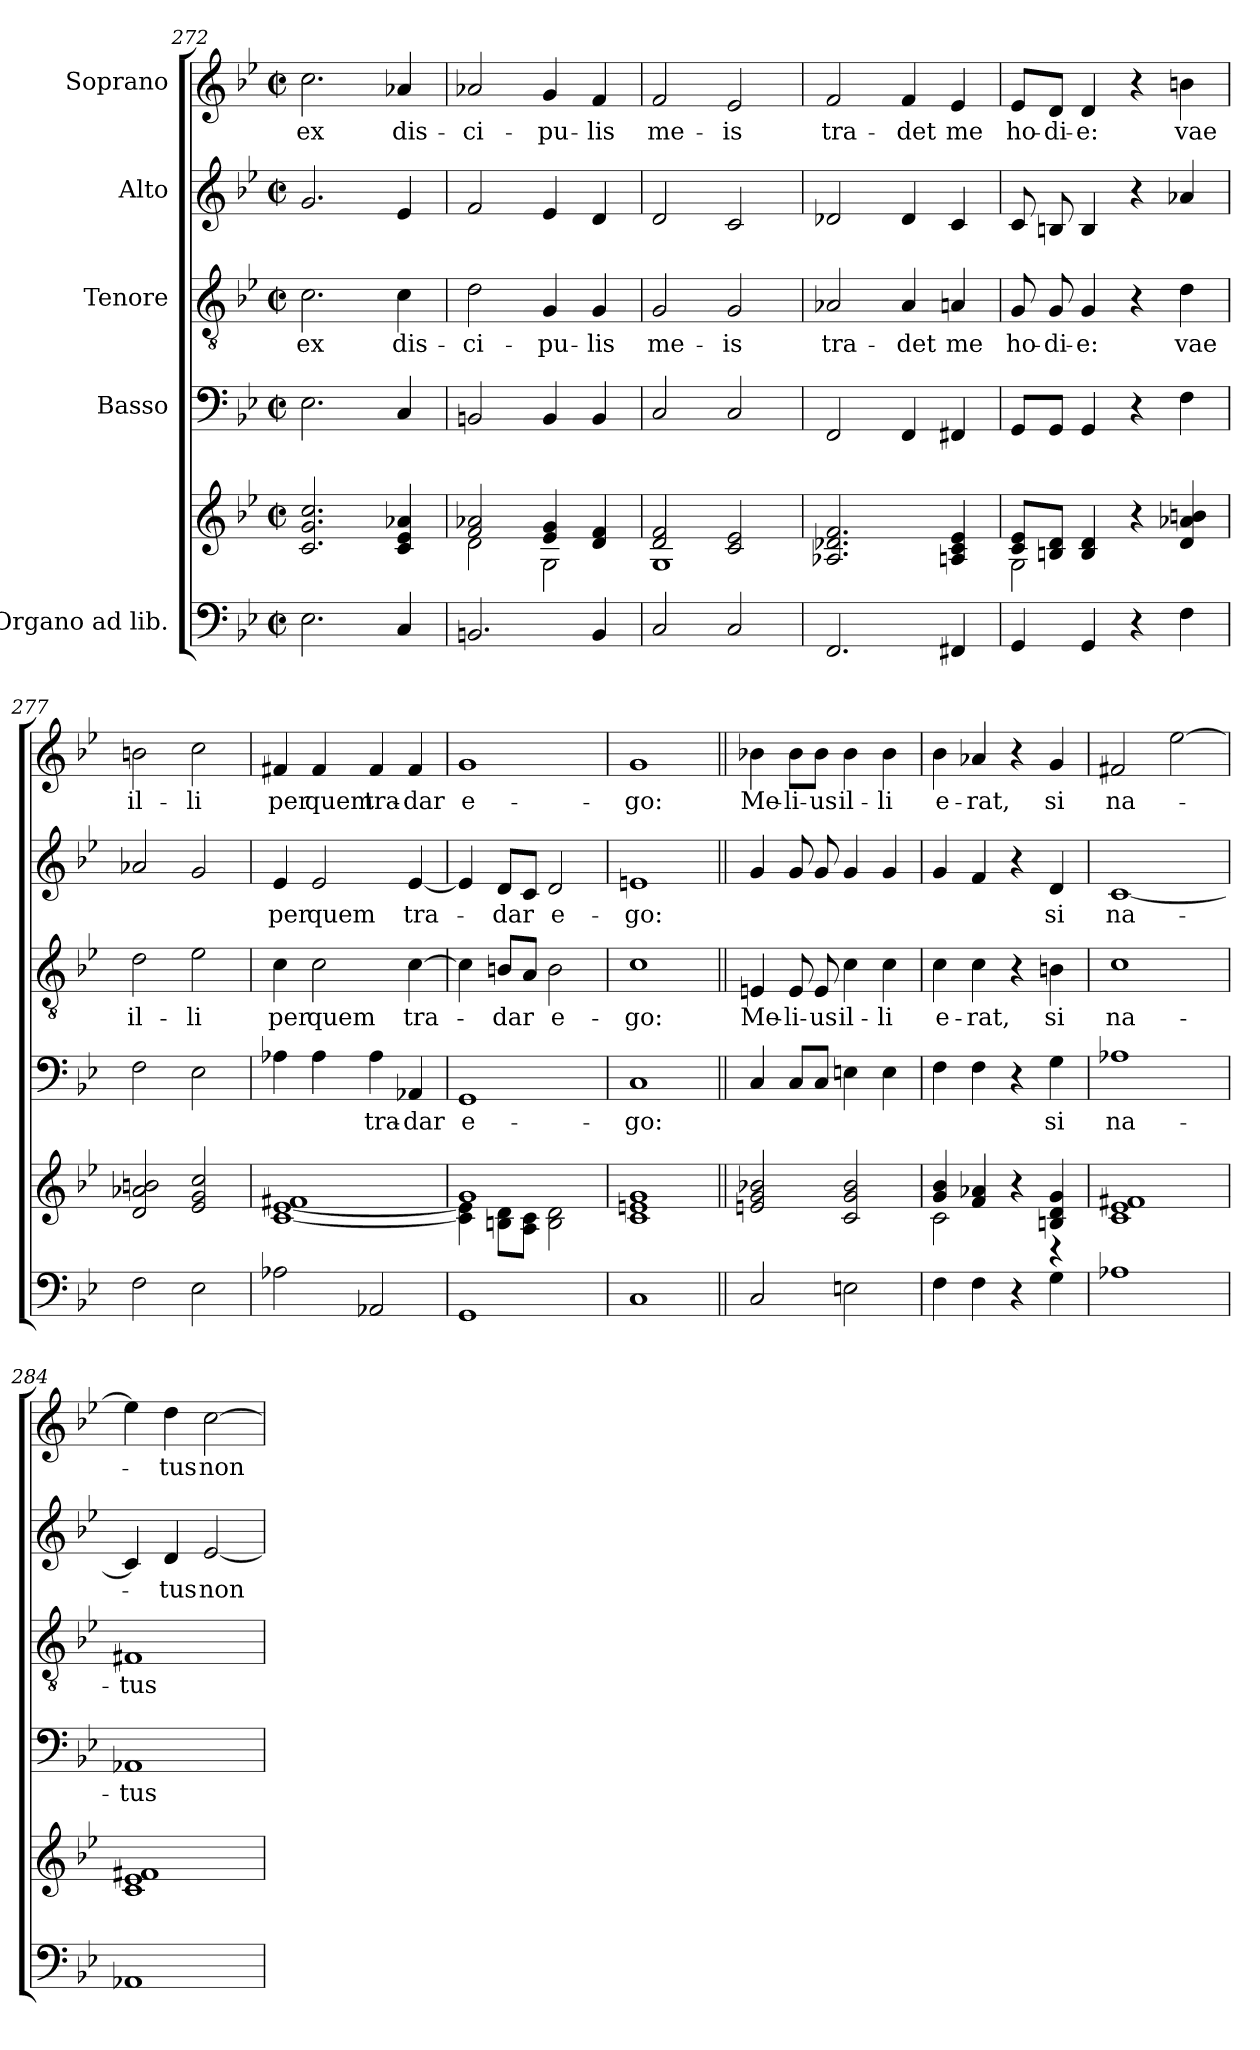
**kern	**kern	**kern	**text	**kern	**text	**kern	**text	**kern	**text
*part5	*part5	*part4	*part4	*part3	*part3	*part2	*part2	*part1	*part1
*staff6	*staff5	*staff4	*staff4	*staff3	*staff3	*staff2	*staff2	*staff1	*staff1
*I"Organo ad lib.	*	*I"Basso	*	*I"Tenore	*	*I"Alto	*	*I"Soprano	*
*clefF4	*clefG2	*clefF4	*	*clefGv2	*	*clefG2	*	*clefG2	*
*k[b-e-]	*k[b-e-]	*k[b-e-]	*	*k[b-e-]	*	*k[b-e-]	*	*k[b-e-]	*
*B-:	*B-:	*B-:	*	*B-:	*	*B-:	*	*B-:	*
*M2/2	*M2/2	*M2/2	*	*M2/2	*	*M2/2	*	*M2/2	*
*met(c|)	*met(c|)	*met(c|)	*	*met(c|)	*	*met(c|)	*	*met(c|)	*
=272	=272	=272	=272	=272	=272	=272	=272	=272	=272
2.E-\	2.c/ 2.g/ 2.cc/	2.E-\	.	2.c\	ex	2.g/	.	2.cc\	ex
4C/	4c/ 4e-/ 4a-X/	4C/	.	4c\	dis-	4e-/	.	4a-X/	dis-
=273	=273	=273	=273	=273	=273	=273	=273	=273	=273
*	*^	*	*	*	*	*	*	*	*
2.BBn/	2f/ 2a-X/	2d\	2BBn/	.	2d\	-ci-	2f/	.	2a-X/	-ci-
.	4e-/ 4g/	2G\	4BB/	.	4G/	-pu-	4e-/	.	4g/	-pu-
4BB/	4d/ 4f/	.	4BB/	.	4G/	-lis	4d/	.	4f/	-lis
=274	=274	=274	=274	=274	=274	=274	=274	=274	=274	=274
2C/	2d/ 2f/	1G	2C/	.	2G/	me-	2d/	.	2f/	me-
2C/	2c/ 2e-/	.	2C/	.	2G/	-is	2c/	.	2e-/	-is
*	*v	*v	*	*	*	*	*	*	*	*
=275	=275	=275	=275	=275	=275	=275	=275	=275	=275
2.FF/	2.A-X/ 2.d-X/ 2.f/	2FF/	.	2A-X/	tra-	2d-X/	.	2f/	tra-
.	.	4FF/	.	4A-/	-det	4d-/	.	4f/	-det
4FF#X/	4An/ 4c/ 4e-/	4FF#X/	.	4An/	me	4c/	.	4e-/	me
=276	=276	=276	=276	=276	=276	=276	=276	=276	=276
*	*^	*	*	*	*	*	*	*	*
4GG/	8c/ 8e-/L	2G\	8GG/L	.	8G/	ho-	8c/	.	8e-/L	ho-
.	8Bn/ 8d/J	.	8GG/J	.	8G/	-di-	8Bn/	.	8d/J	-di-
4GG/	4B/ 4d/	.	4GG/	.	4G/	-e:	4B/	.	4d/	-e:
4r	4r	4ryy	4r	.	4r	.	4r	.	4r	.
4F\	4d/ 4a-X/ 4bn/	4ryy	4F\	.	4d\	vae	4a-X/	.	4bn\	vae
*	*v	*v	*	*	*	*	*	*	*	*
!!LO:LB:g=z
=277	=277	=277	=277	=277	=277	=277	=277	=277	=277
2F\	2d/ 2a-X/ 2bn/	2F\	.	2d\	il-	2a-X/	.	2bn\	il-
2E-\	2e-/ 2g/ 2cc/	2E-\	.	2e-\	-li	2g/	.	2cc\	-li
=278	=278	=278	=278	=278	=278	=278	=278	=278	=278
2A-X\	[1c [1e- 1f#X	4A-X\	.	4c\	per	4e-/	per	4f#X/	per
.	.	4A-\	.	2c\	quem	2e-/	quem	4f#/	quem
2AA-X/	.	4A-\	tra-	.	.	.	.	4f#/	tra-
.	.	4AA-X/	-dar	[4c\	tra-	[4e-/	tra-	4f#/	-dar
=279	=279	=279	=279	=279	=279	=279	=279	=279	=279
*	*^	*	*	*	*	*	*	*	*
1GG	1g	4c\] 4e-\]	1GG	e-	4c\]	.	4e-/]	.	1g	e-
.	.	8Bn\ 8d\L	.	.	8Bn/L	-dar	8d/L	-dar	.	.
.	.	8A\ 8c\J	.	.	8A/J	.	8c/J	.	.	.
.	.	2B\ 2d\	.	.	2B\	e-	2d/	e-	.	.
*	*v	*v	*	*	*	*	*	*	*	*
=280	=280	=280	=280	=280	=280	=280	=280	=280	=280
1C	1c 1en 1g	1C	-go:	1c	-go:	1en	-go:	1g	-go:
=281||	=281||	=281||	=281||	=281||	=281||	=281||	=281||	=281||	=281||
2C/	2en/ 2g/ 2b-X/	4C/	.	4En/	Me-	4g/	.	4b-X\	Me-
.	.	8C/L	.	8E/	-li-	8g/	.	8b-\L	-li-
.	.	8C/J	.	8E/	-us	8g/	.	8b-\J	-us
2En\	2c/ 2g/ 2b-/	4En\	.	4c\	il-	4g/	.	4b-\	il-
.	.	4E\	.	4c\	-li	4g/	.	4b-\	-li
!!LO:LB:g=z
=282	=282	=282	=282	=282	=282	=282	=282	=282	=282
*	*^	*	*	*	*	*	*	*	*
4F\	4g/ 4b-/	2c\	4F\	.	4c\	e-	4g/	.	4b-\	e-
4F\	4f/ 4a-X/	.	4F\	.	4c\	-rat,	4f/	.	4a-X/	-rat,
4r	4r	4ryy	4r	.	4r	.	4r	.	4r	.
4G\	4Bn/ 4d/ 4g/	4r	4G\	si	4Bn\	si	4d/	si	4g/	si
*	*v	*v	*	*	*	*	*	*	*	*
=283	=283	=283	=283	=283	=283	=283	=283	=283	=283
1A-X	1c 1e- 1f#X	1A-X	na-	1c	na-	[1c	na-	2f#X/	na-
.	.	.	.	.	.	.	.	[2ee-\	.
=284	=284	=284	=284	=284	=284	=284	=284	=284	=284
1AA-X	1c 1e- 1f#X	1AA-X	-tus	1F#X	-tus	4c/]	.	4ee-\]	.
.	.	.	.	.	.	4d/	-tus	4dd\	-tus
.	.	.	.	.	.	[2e-/	non	[2cc\	non
=	=	=	=	=	=	=	=	=	=
*-	*-	*-	*-	*-	*-	*-	*-	*-	*-
